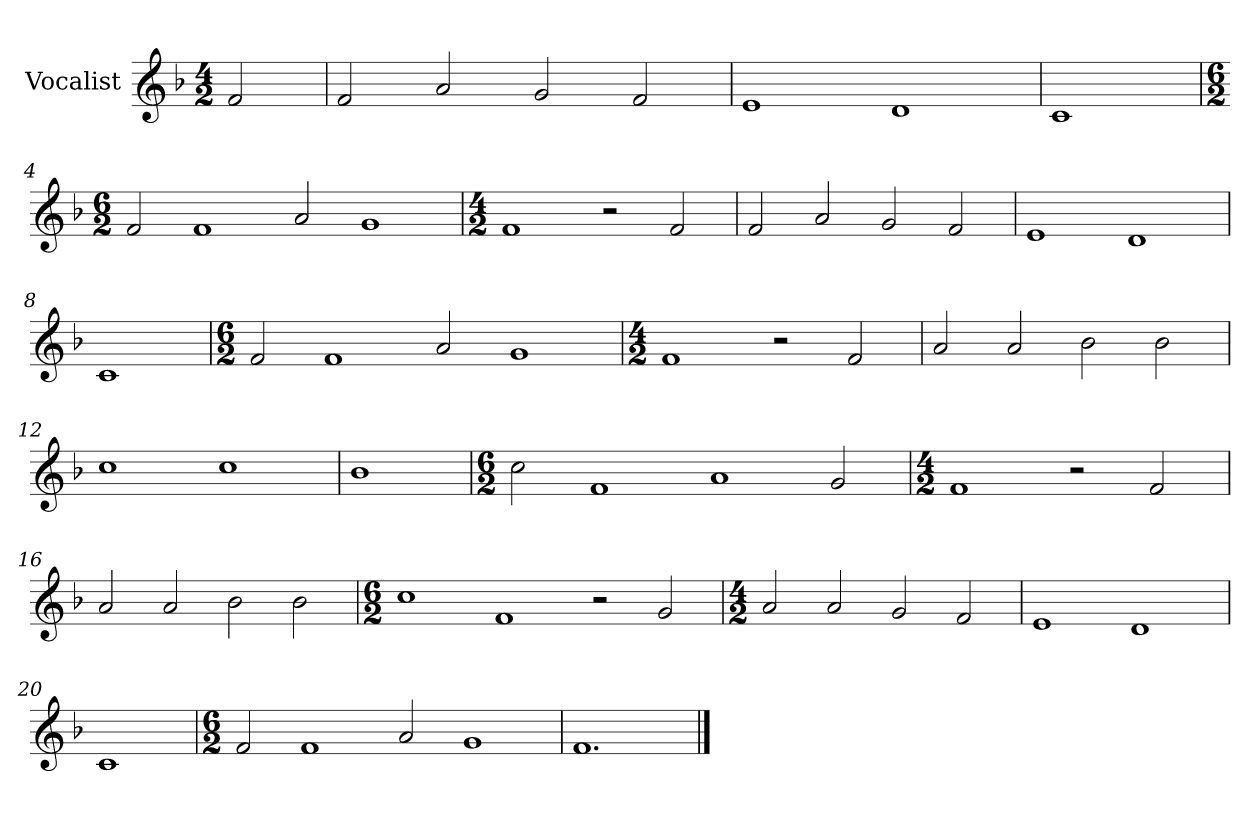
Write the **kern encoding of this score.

**kern
*part1
*staff1
*I"Vocalist
*k[b-]
*F:
*M4/2
=
2f
=1
2f
2a
2g
2f
=2
1e
1d
=3
1c
=4
*M6/2
2f
1f
2a
1g
=5
*M4/2
1f
2r
2f
=6
2f
2a
2g
2f
=7
1e
1d
=8
1c
=9
*M6/2
2f
1f
2a
1g
=10
*M4/2
1f
2r
2f
=11
2a
2a
2b-
2b-
=12
1cc
1cc
=13
1b-
=14
*M6/2
2cc
1f
1a
2g
=15
*M4/2
1f
2r
2f
=16
2a
2a
2b-
2b-
=17
*M6/2
1cc
1f
2r
2g
=18
*M4/2
2a
2a
2g
2f
=19
1e
1d
=20
1c
=21
*M6/2
2f
1f
2a
1g
=22
1.f
==
*-
